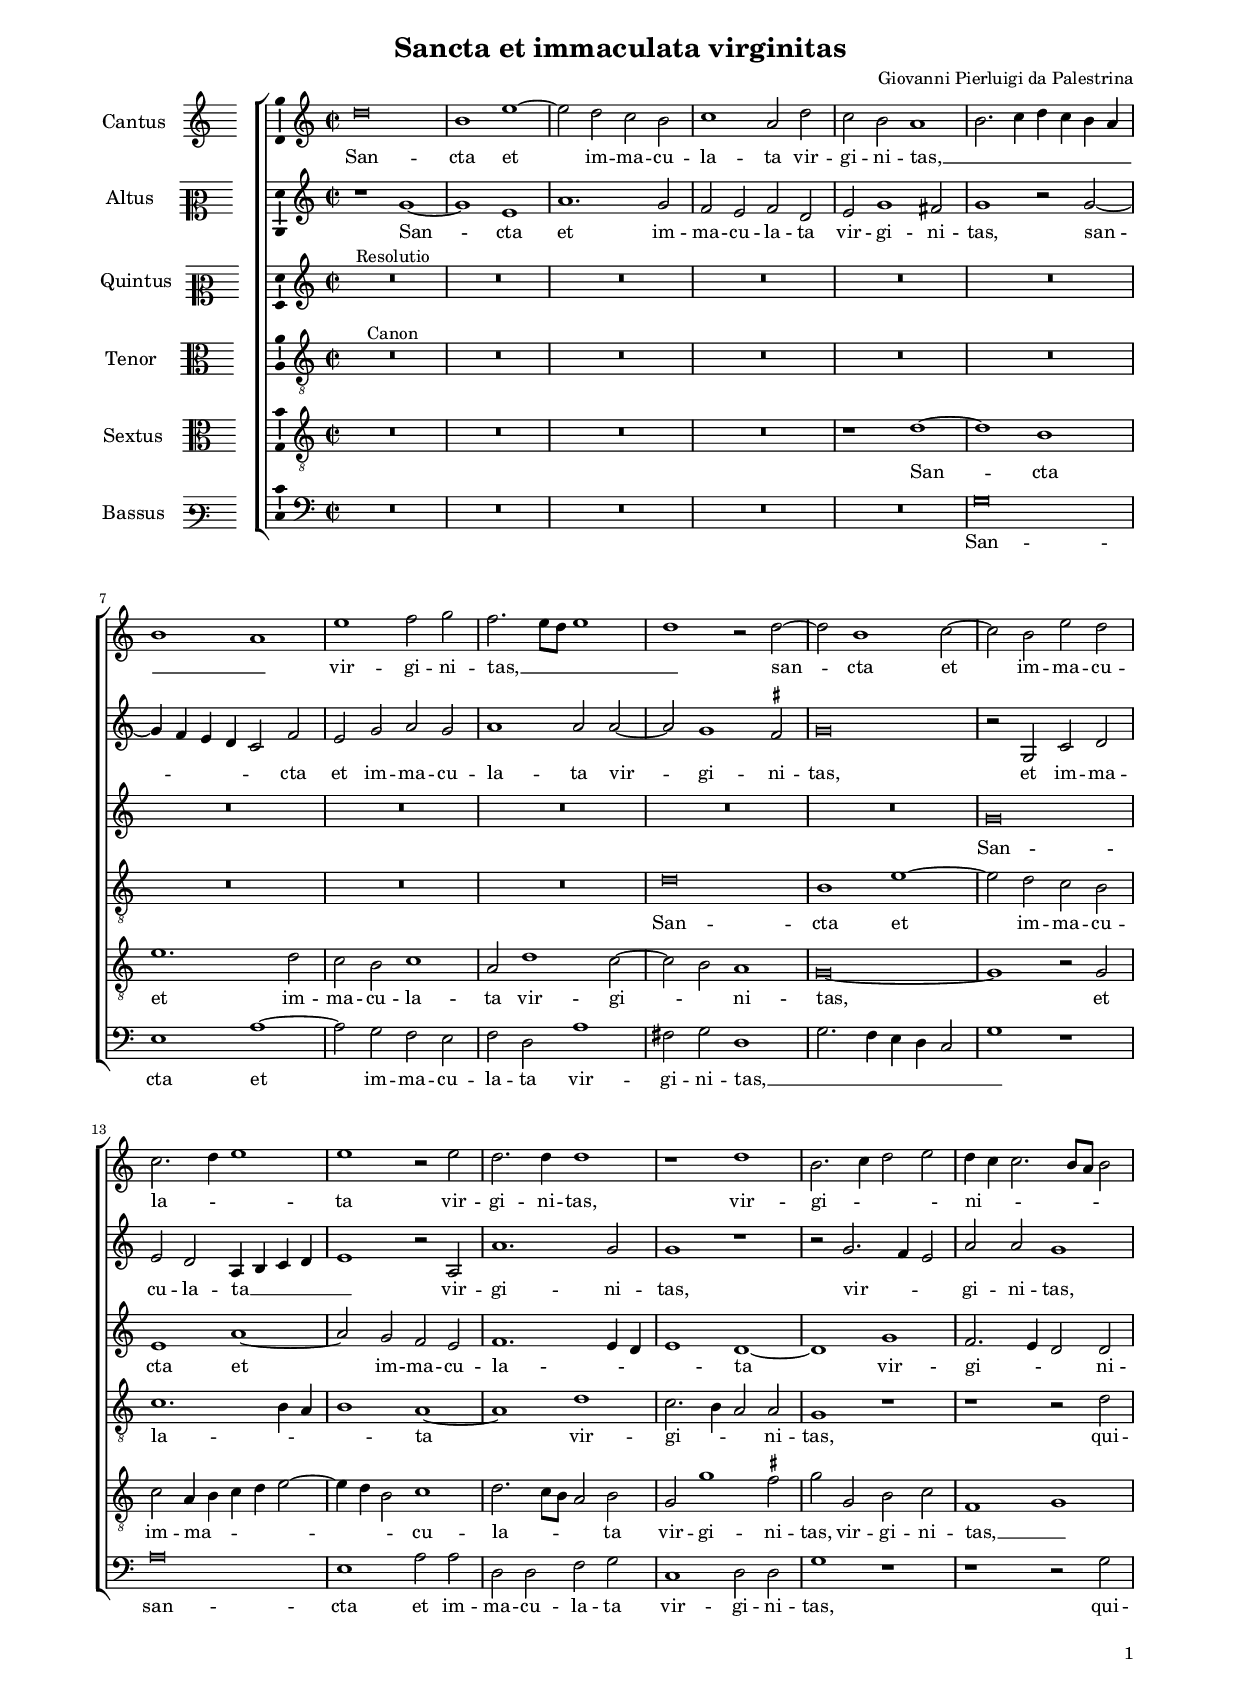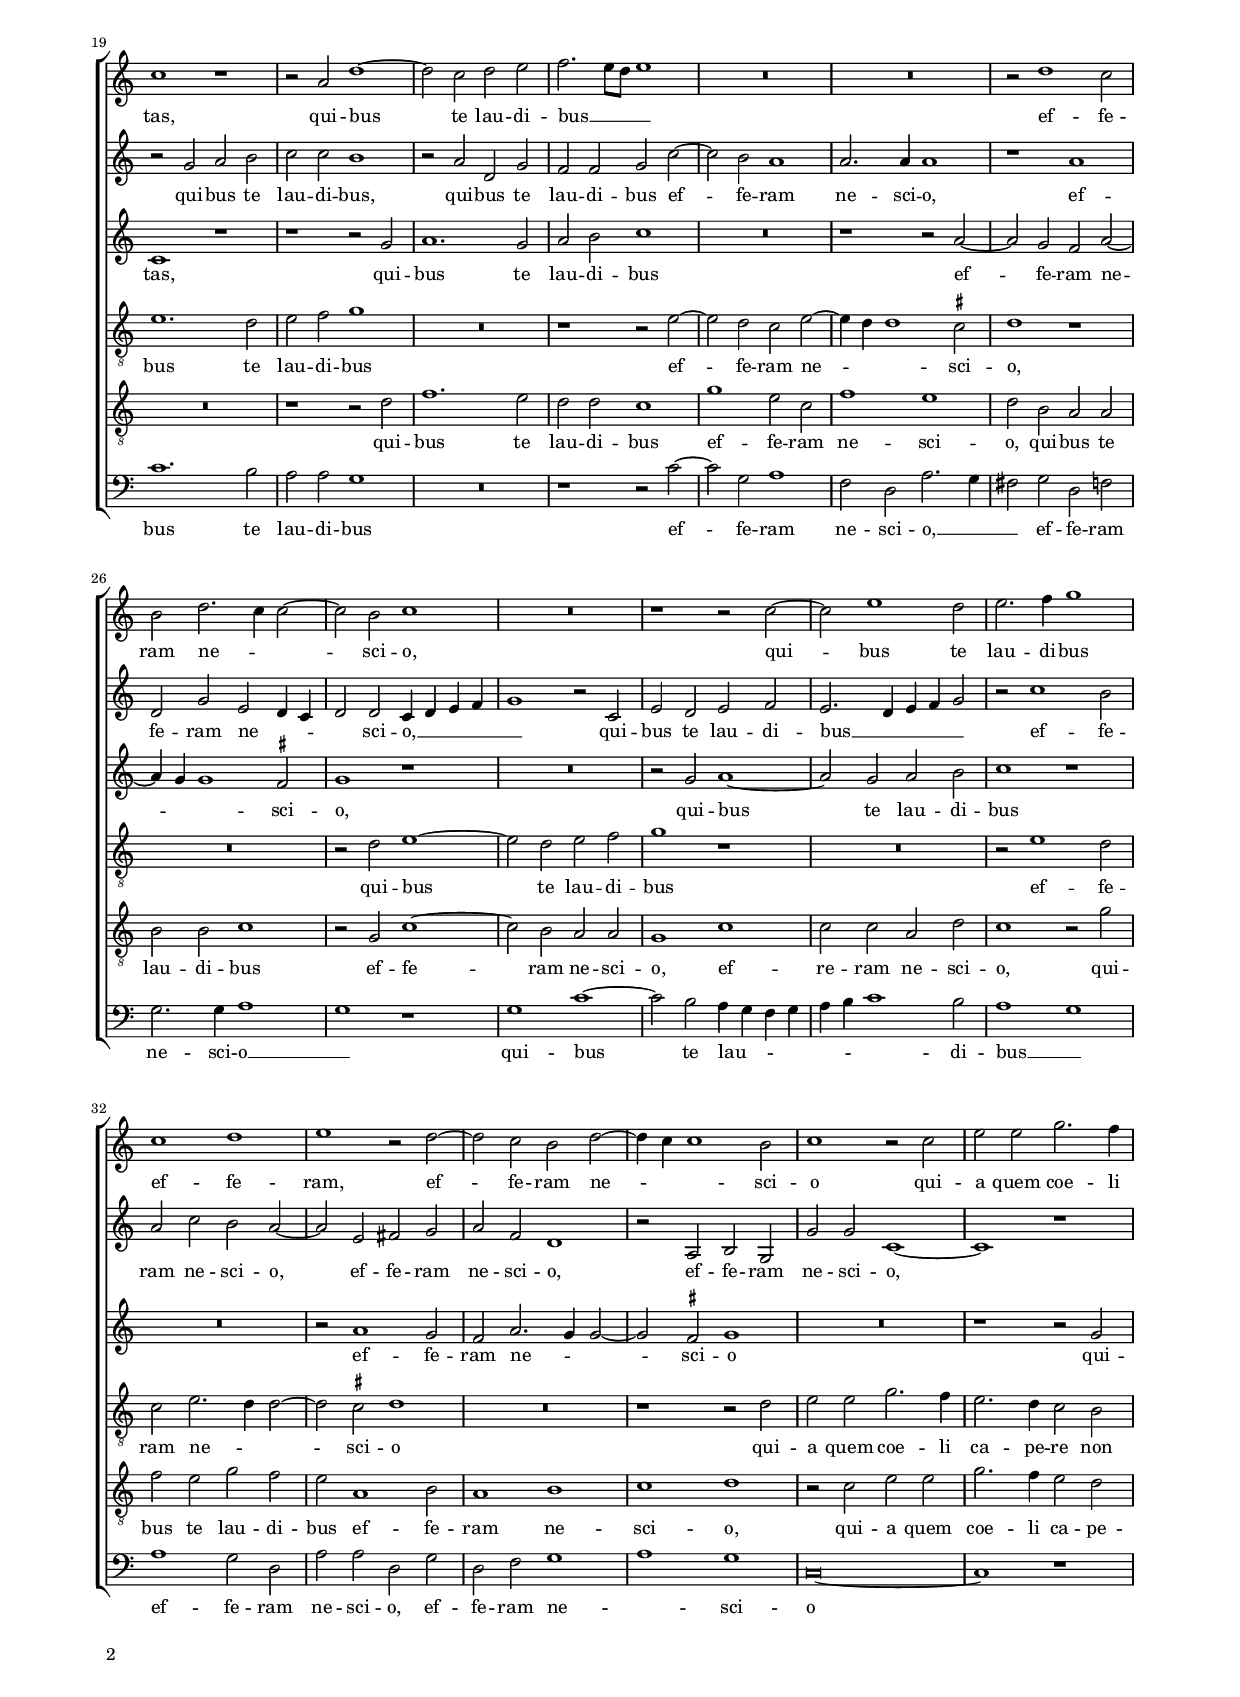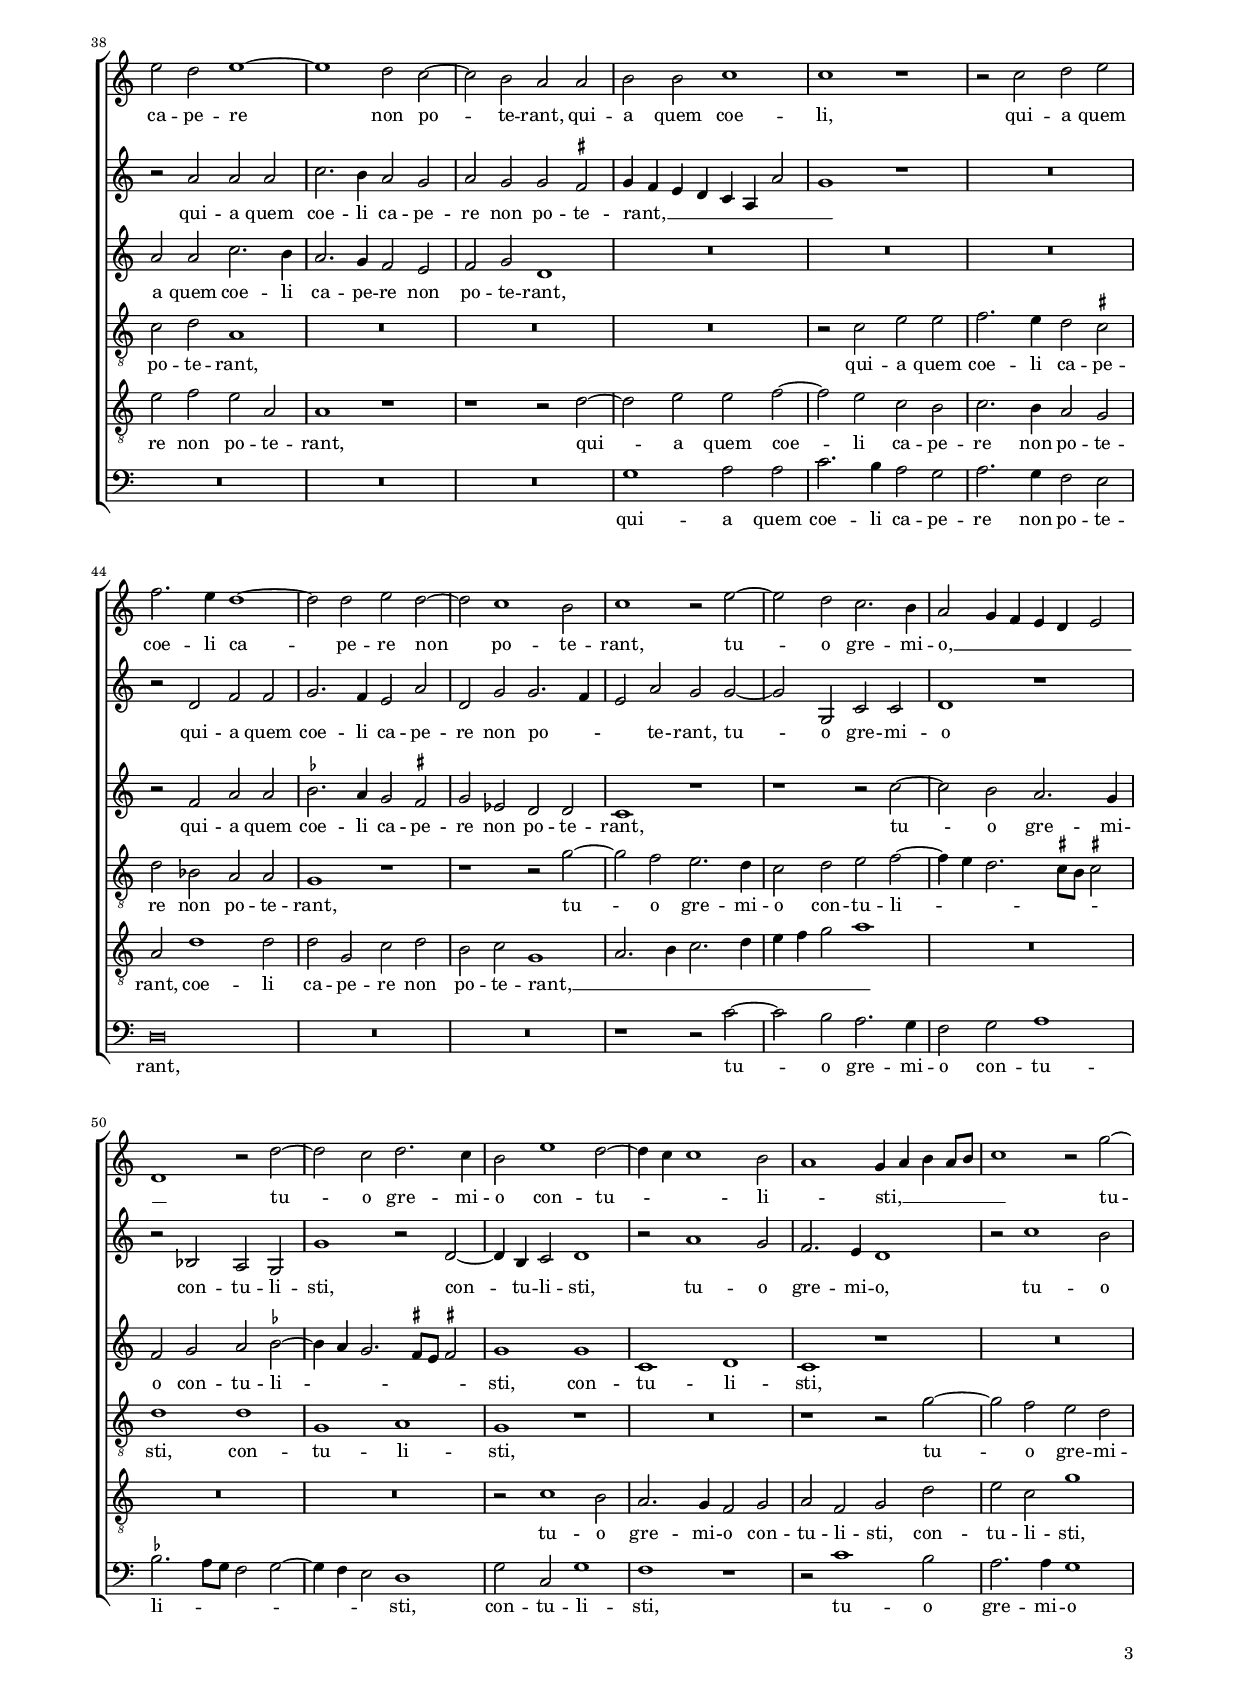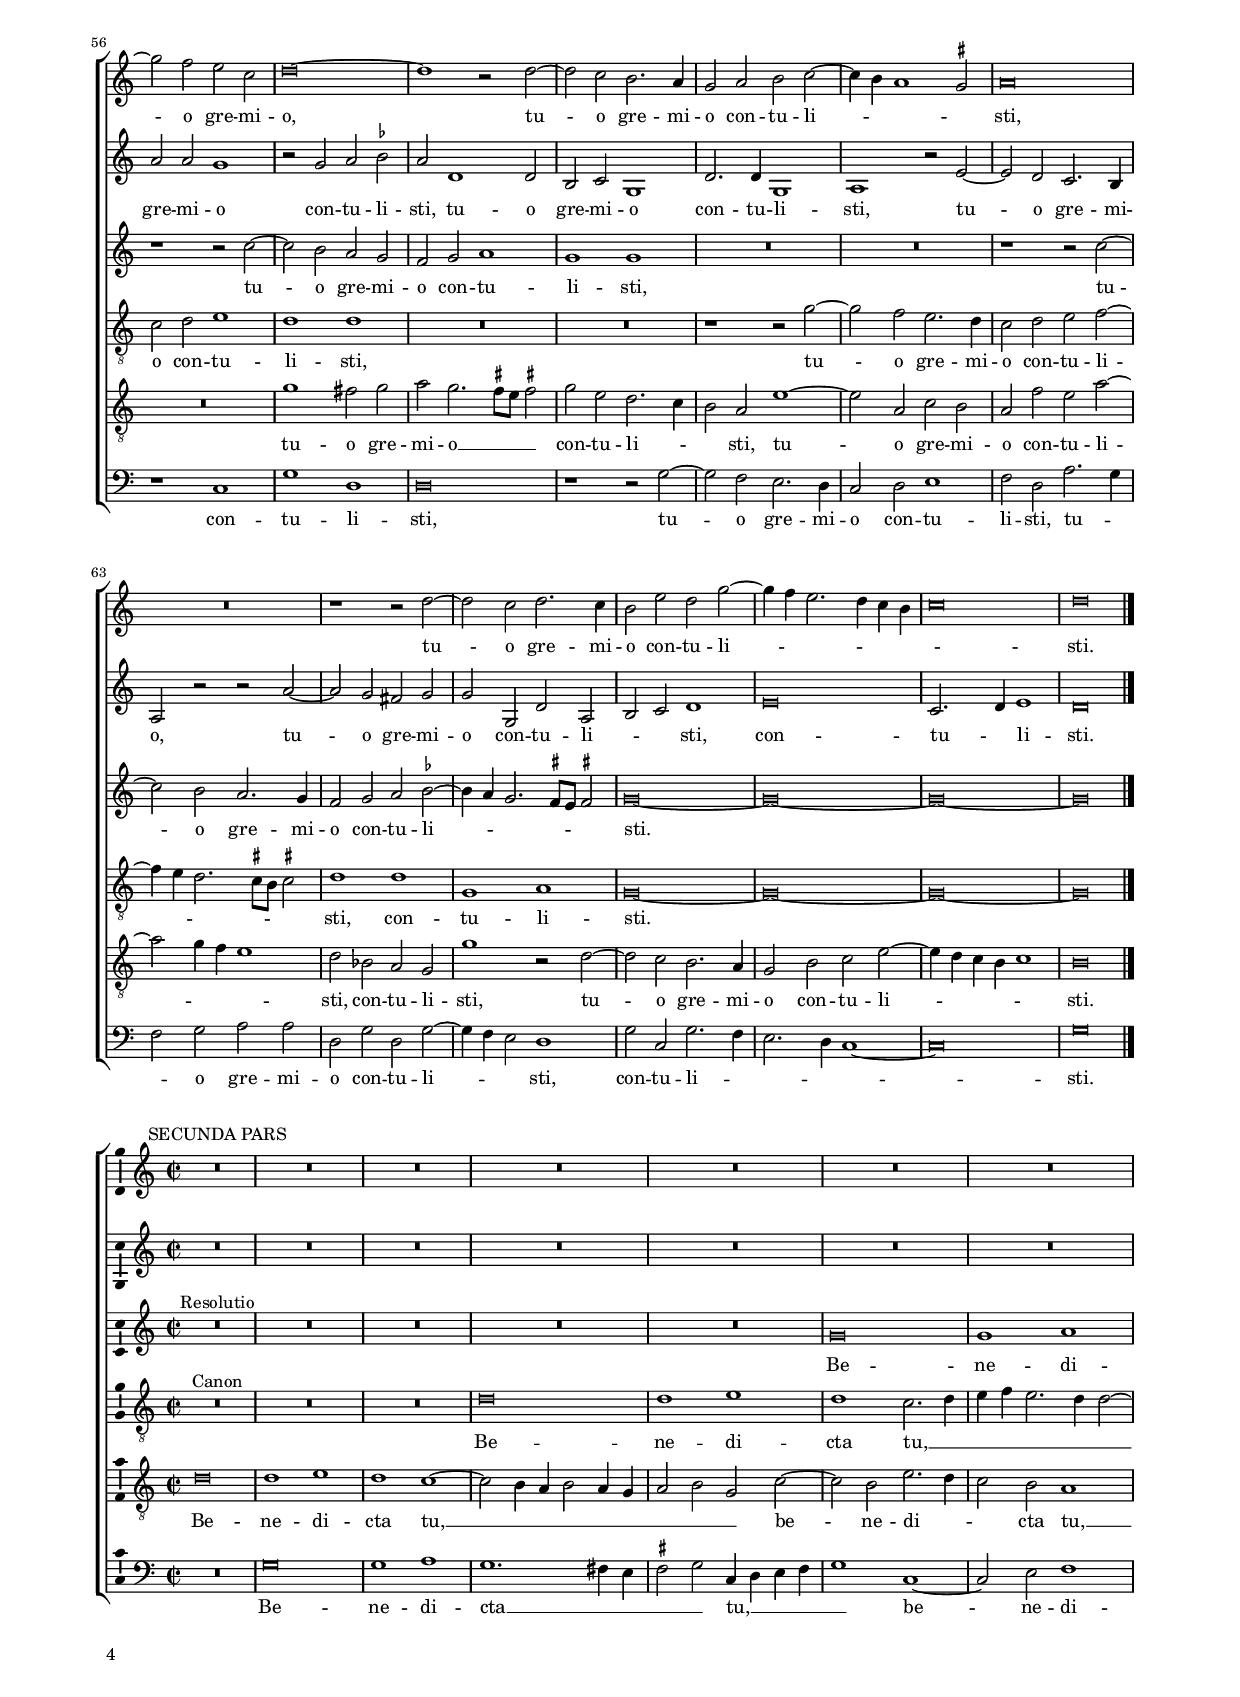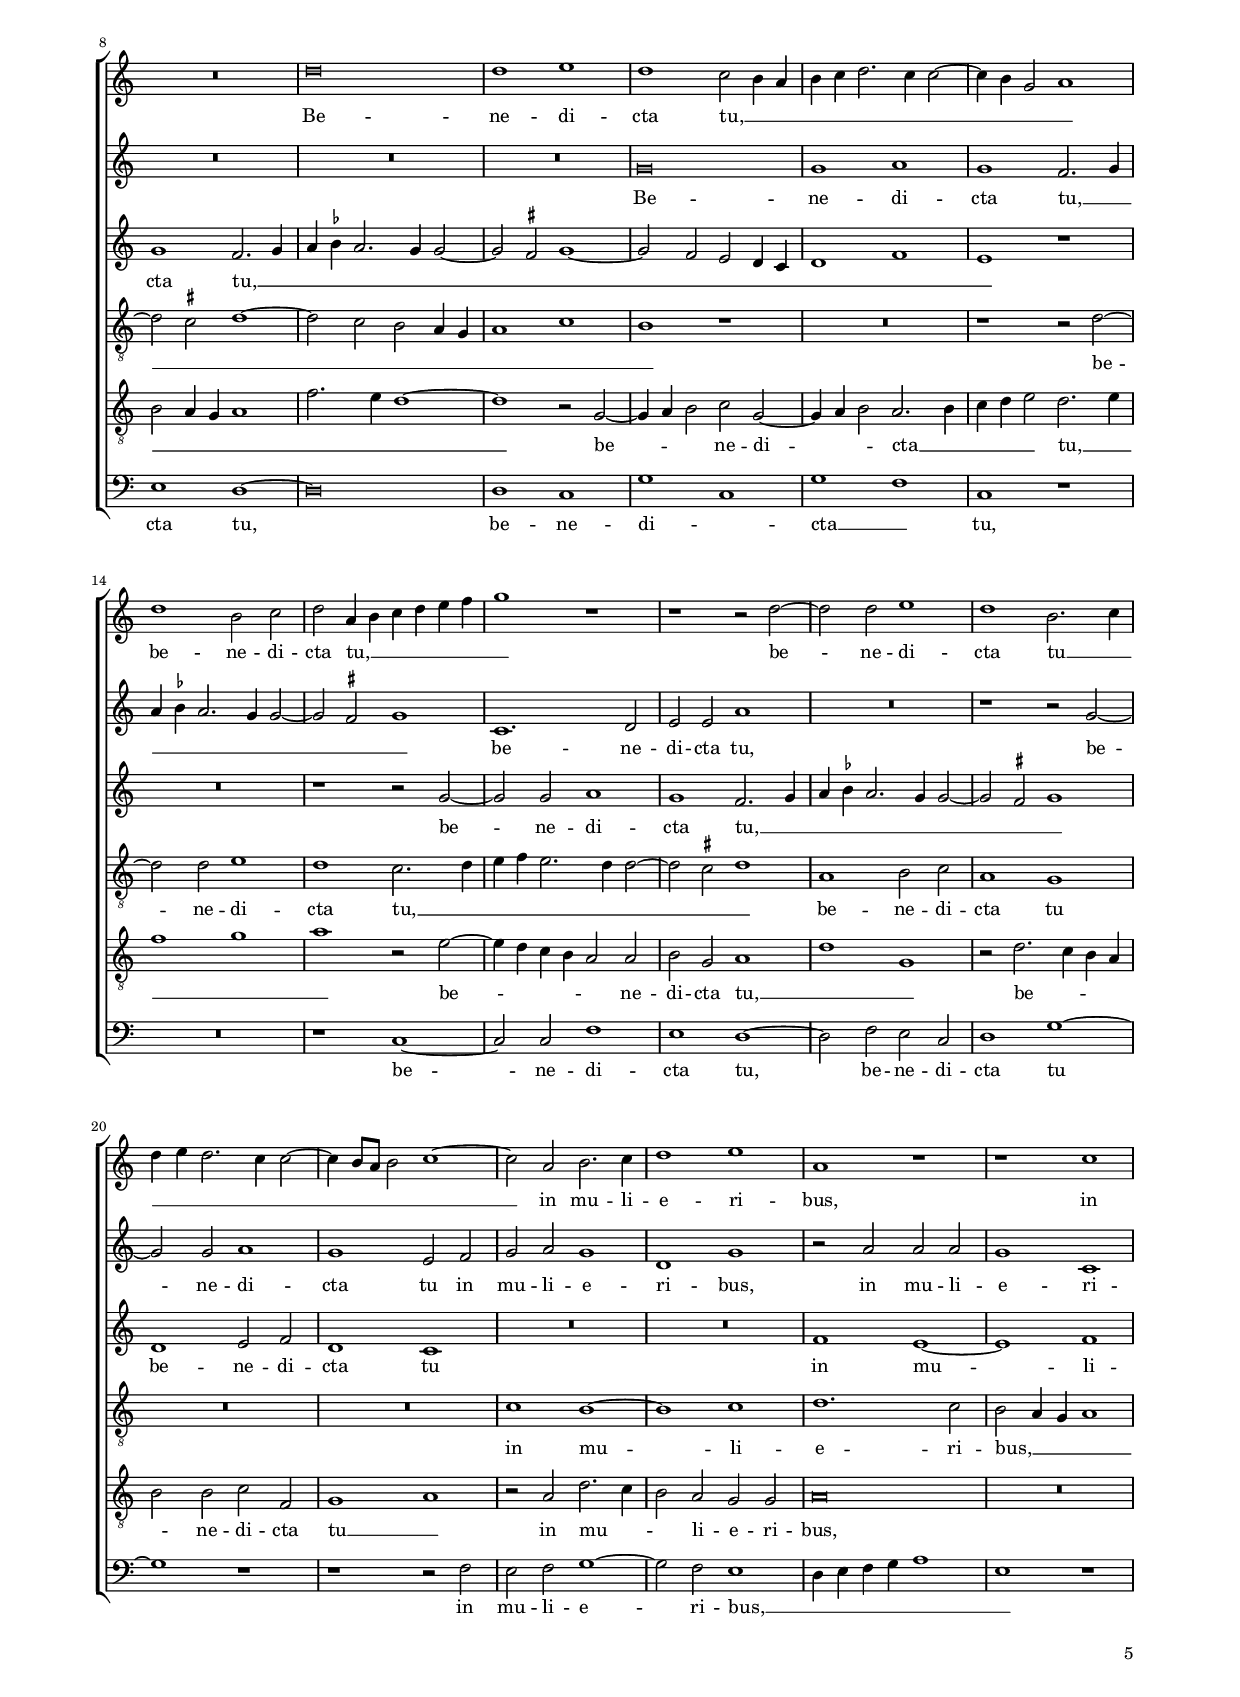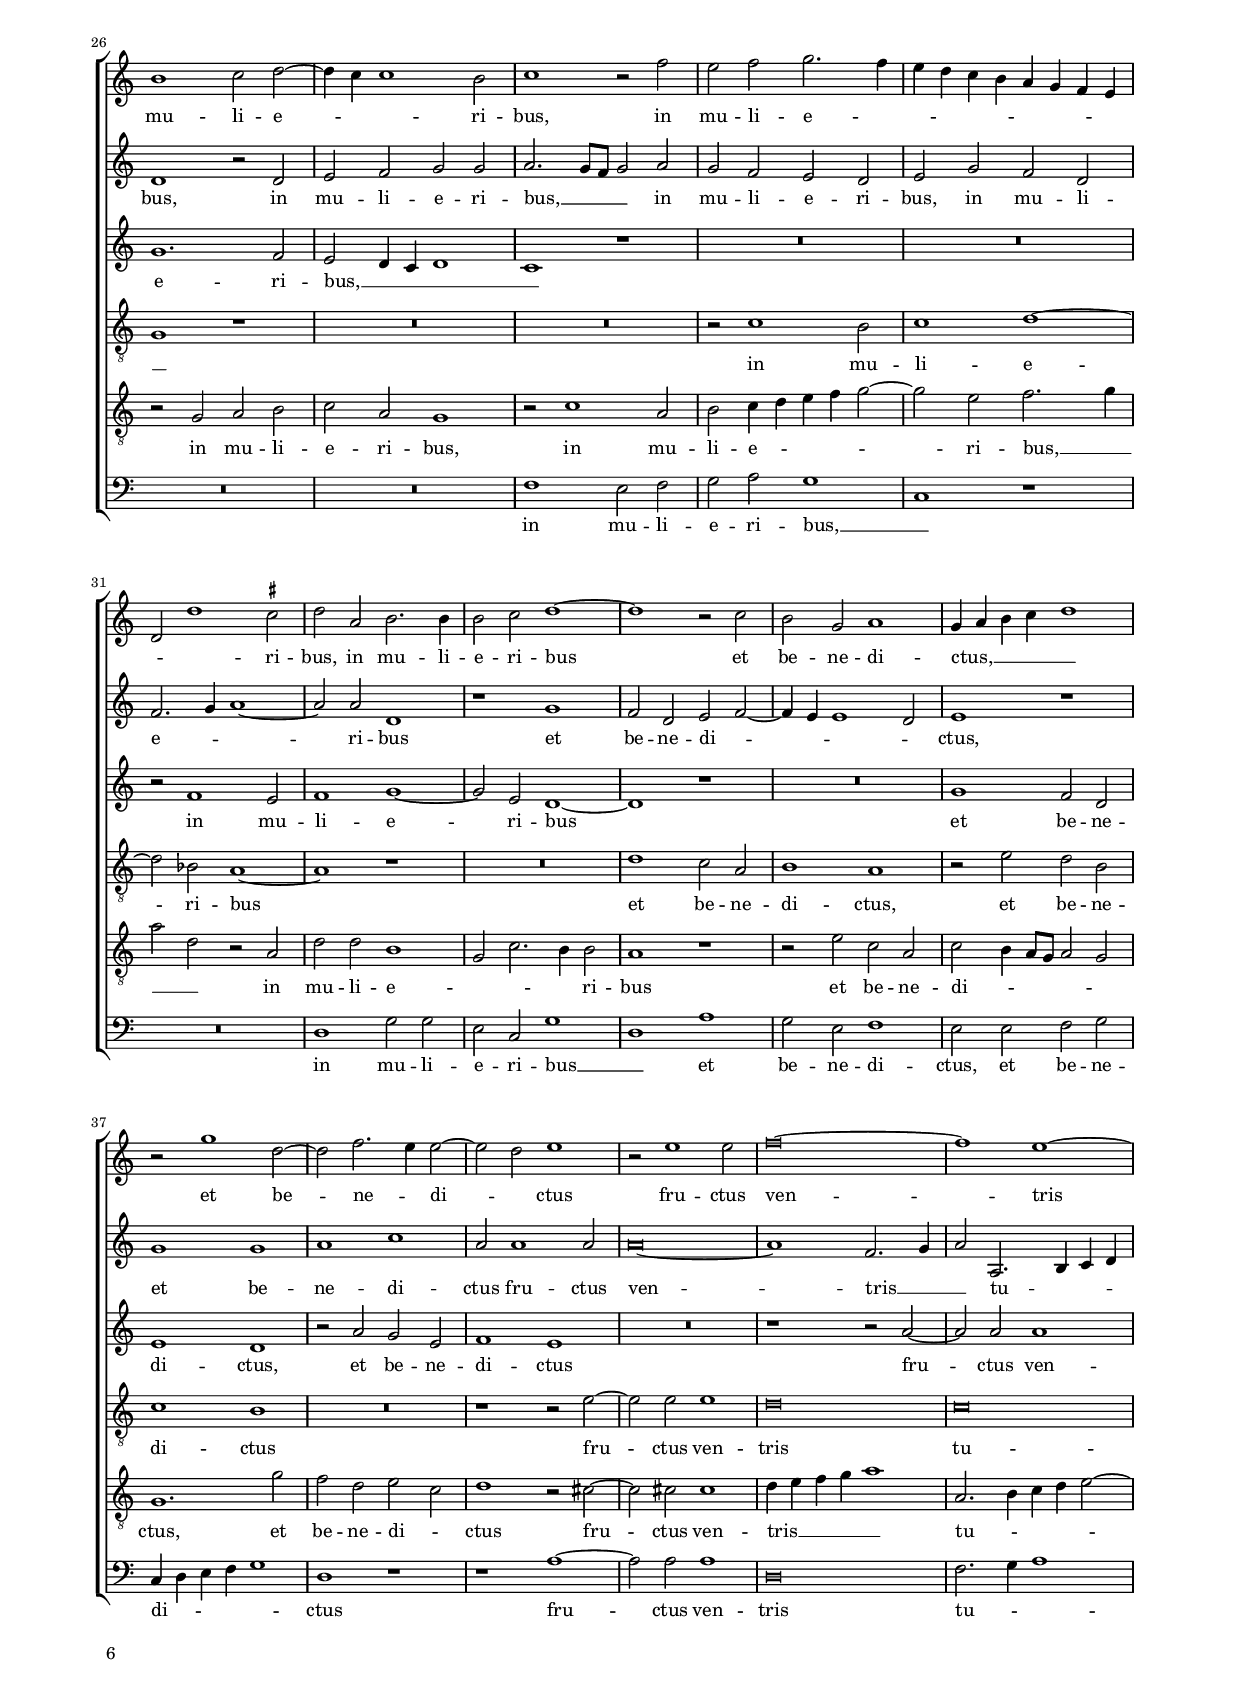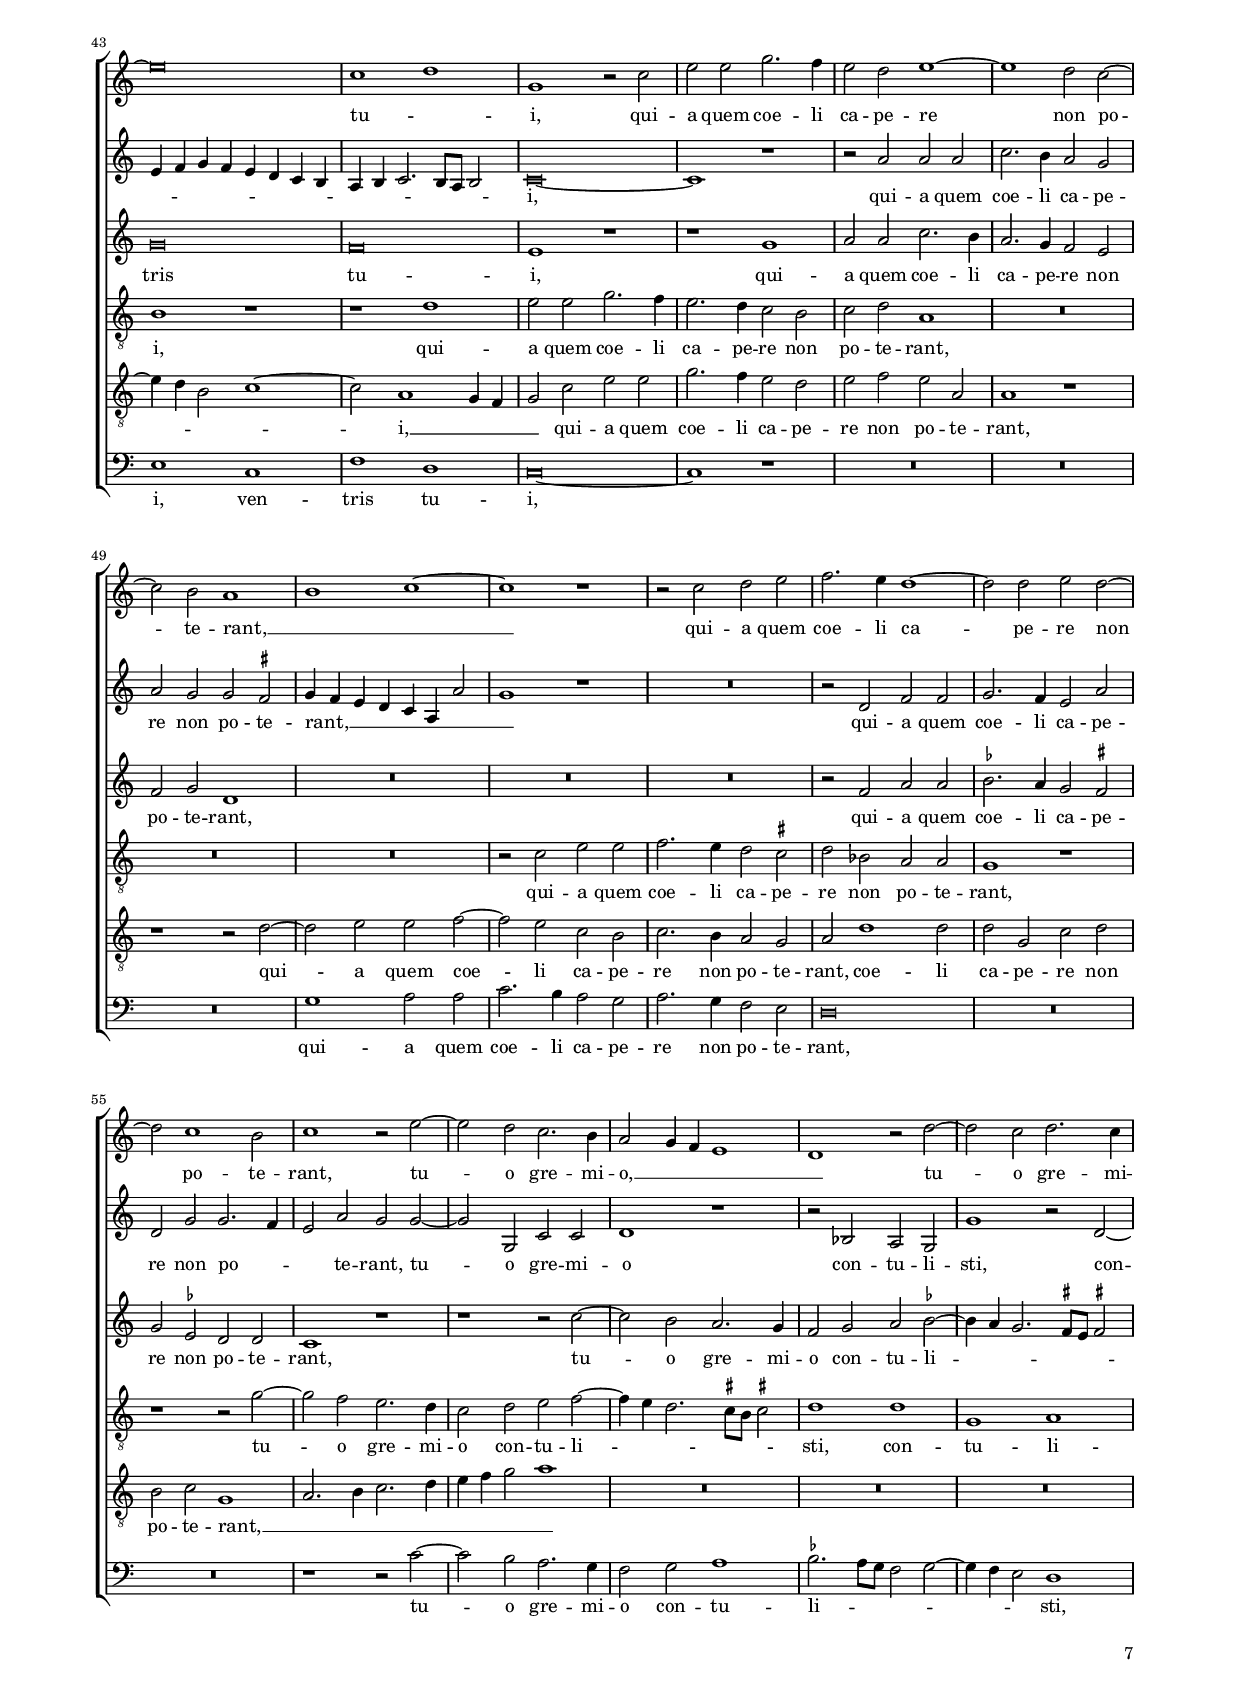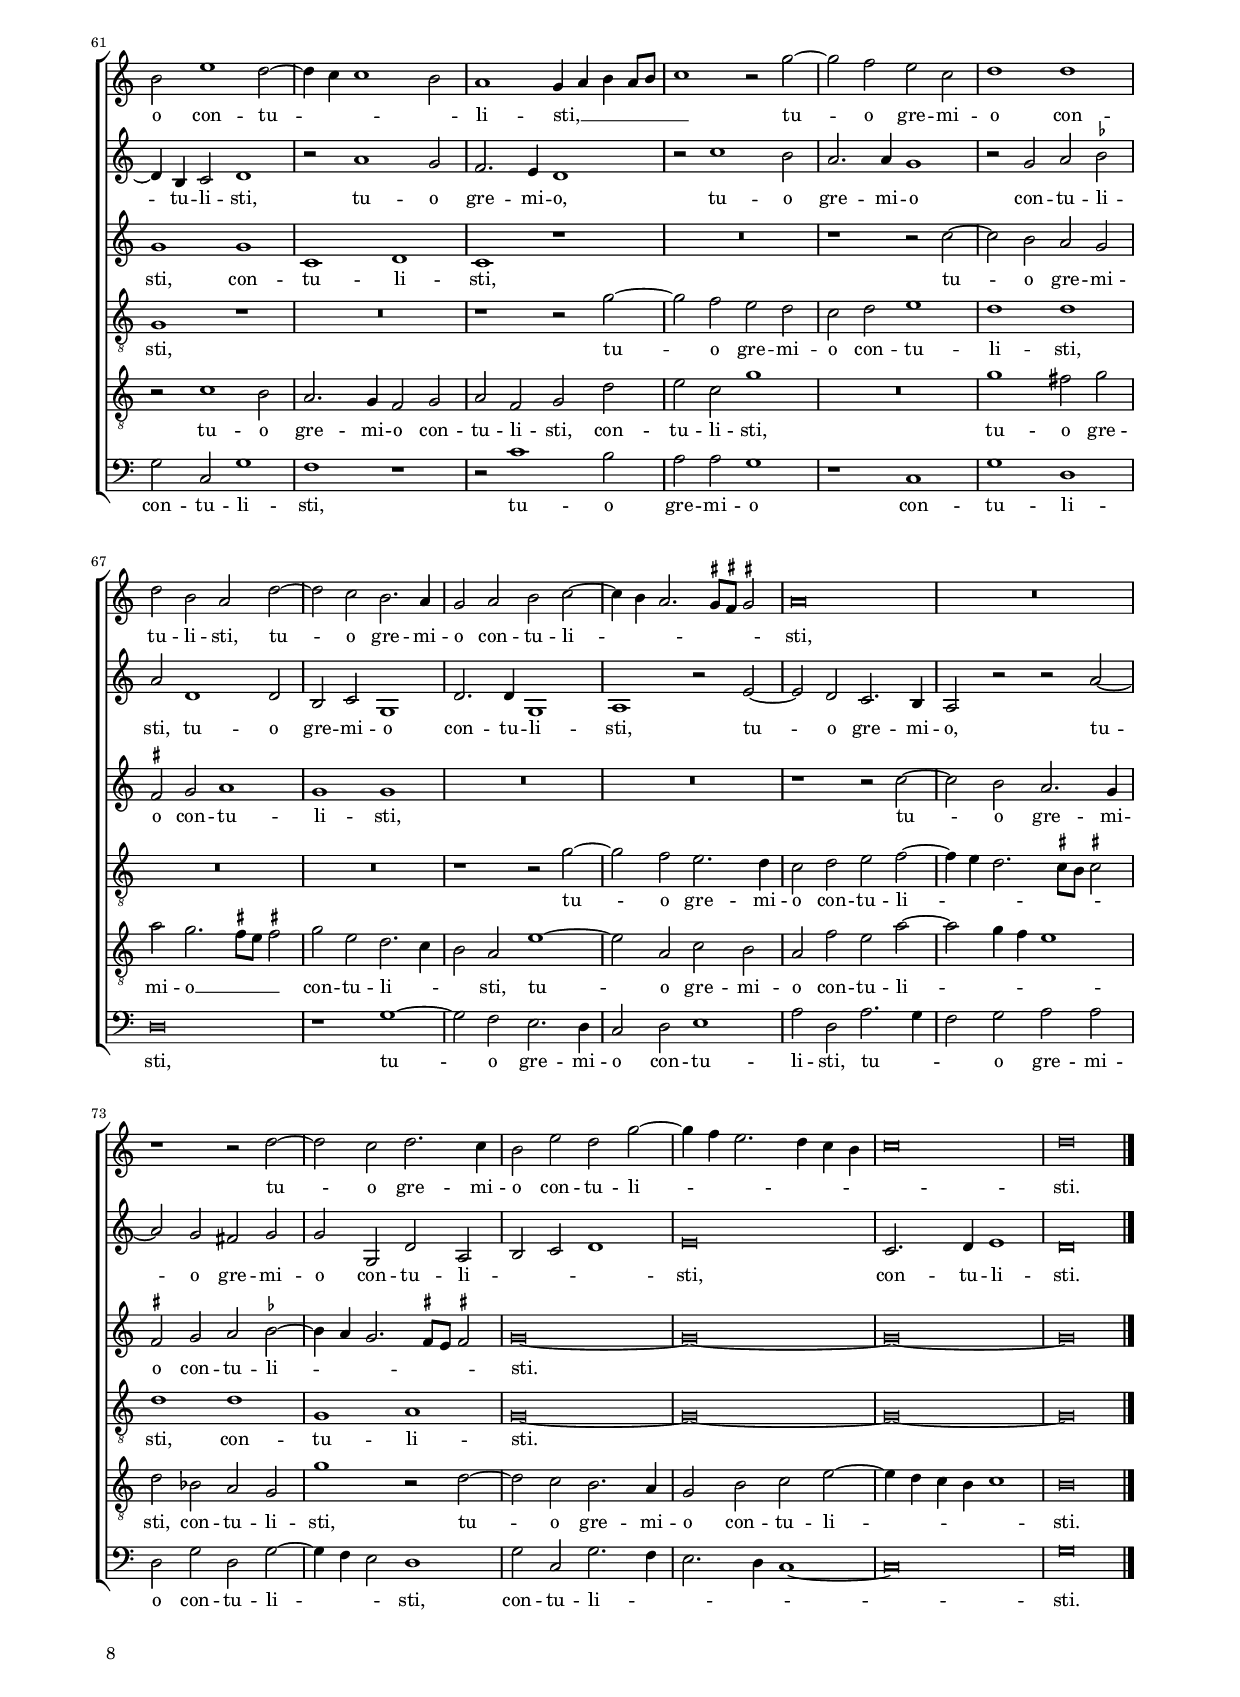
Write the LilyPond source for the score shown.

\header
{
  title="Sancta et immaculata virginitas"
  composer="Giovanni Pierluigi da Palestrina"
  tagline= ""
}

\version "2.22.0"
\include "deutsch.ly"
#(set-global-staff-size 15)
% #(set-default-paper-size "letter")
#(ly:set-option 'point-and-click #f)


	ficta = { \once \set suggestAccidentals = ##t }
	
	forget = #(define-music-function (music) (ly:music?) #{
		\accidentalStyle forget
		$music
		\accidentalStyle default
		#})

	m = \melisma
	me = \melismaEnd
 %	\mark \markup { \override #'(style . baroque) { \note  {\breve} #1 = \note {\breve.} #1 } }


\paper
	{
	top-margin = 1.3 \cm
	bottom-margin = 0.8 \cm
	left-margin = 1.8 \cm
	right-margin = 1.8 \cm
	ragged-bottom = ##f
	ragged-last-bottom = ##t
	print-page-number = ##f
	score-system-spacing = #'((basic-distance . 17) (minimum-distance . 14) (padding . 5) (strechability . 250))
	system-system-spacing = #'((basic-distance . 17) (minimum-distance . 14) (padding . 5) (strechability . 250))
    oddFooterMarkup=\markup   \fill-line { "" \fromproperty #'page:page-number-string }
    evenFooterMarkup=\markup  \fill-line { \fromproperty #'page:page-number-string "" }
    last-bottom-spacing = #'((basic-distance . 12) (minimum-distance . 7) (padding . 4))
	systems-per-page = 3
%	min-systems-per-page = 3
	}

global = {
	\key c \major
	\time 2/2 \set Score.measureLength = #(ly:make-moment 2/1)
    \skip 1*2*69 \bar "|."
	}


incipitcantus = \markup { \score {
	{
	\set Staff.instrumentName = \markup { \fontsize #1 "Cantus" }
	\key c \major
	\clef violin
	s4 \bar ""
	}
	\layout  {
	raggedright = ##t
	indent = 1.6 \cm
	line-width = 2.5 \cm
	\context { \Staff \remove Time_signature_engraver }
	\override Staff.Clef.Y-extent = #'(0 . 0)
	}} \hspace #1 }

      
incipitaltus = \markup { \score {
	{
	\set Staff.instrumentName = \markup { \fontsize #1 "Altus" }
	\key c \major
	\clef mezzosoprano
	s4 \bar ""
	}
	\layout  {
	raggedright = ##t
	indent = 1.6 \cm
	line-width = 2.5 \cm
	\context { \Staff \remove Time_signature_engraver }
	\override Staff.Clef.Y-extent = #'(0 . 0)
	}} \hspace #1 }


incipitsextus = \markup { \score {
	{
	\set Staff.instrumentName = \markup { \fontsize #1 "Quintus" }
	\key c \major
	\clef mezzosoprano
	s4 \bar ""
	}
	\layout  {
	raggedright = ##t
	indent = 1.6 \cm
	line-width = 2.5 \cm
	\context { \Staff \remove Time_signature_engraver }
	\override Staff.Clef.Y-extent = #'(0 . 0)
	}} \hspace #1 }
      

incipittenor = \markup { \score {
	{
	\set Staff.instrumentName = \markup { \fontsize #1 "Tenor" }
	\key c \major
	\clef alto
	s4 \bar ""
	}
	\layout  {
	raggedright = ##t
	indent = 1.6 \cm
	line-width = 2.5 \cm
	\context { \Staff \remove Time_signature_engraver }
	\override Staff.Clef.Y-extent = #'(0 . 0)
	}} \hspace #1 }
      
      
incipitquintus = \markup { \score {
	{
	\set Staff.instrumentName = \markup { \fontsize #1 "Sextus" }
	\key c \major
	\clef alto
	s4 \bar ""
	}
	\layout  {
	raggedright = ##t
	indent = 1.6 \cm
	line-width = 2.5 \cm
	\context { \Staff \remove Time_signature_engraver }
	\override Staff.Clef.Y-extent = #'(0 . 0)
	}} \hspace #1 }
      
      
incipitbassus = \markup { \score {
	{
	\set Staff.instrumentName = \markup { \fontsize #1 "Bassus" }
	\key c \major
	\clef varbaritone
	s4 \bar ""
	}
	\layout  {
	raggedright = ##t
	indent = 1.6 \cm
	line-width = 2.5 \cm
	\context { \Staff \remove Time_signature_engraver }
	\override Staff.Clef.Y-extent = #'(0 . 0)
	}} \hspace #1 }


cantus =  \relative c''
	{
	d\breve
	h1 e~
	e2 d c h
	c1 a2 d
%5
	c2 h a1 |
	h2. c4 d c h a
	h1 a
	e'1 f2 g
	f2. e8 d e1
%10
	d1 r2 d~ |
	d2 h1 c2~
	c2 h e d
	c2. d4 e1
	e1 r2 e
%15
	d2. d4 d1 |
	r1 d
	h2. c4 d2 e
	d4 c c2. h8 a h2
	c1 r
%20
	r2 a d1~ |
	d2 c d e
	f2. e8 d e1
	R\breve
	R\breve
%25
	r2 d1 c2 |
	h2 d2. c4 c2~
	c2 h c1
	R\breve
	r1 r2 c~
%30
	c2 e1 d2 |
	e2. f4 g1
	c,1 d
	e1 r2 d~
	d2 c h d~
%35
	d4 c c1 h2 |
	c1 r2 c
	e2 e g2. f4
	e2 d e1~
	e1 d2 c~
%40
	c2 h a a | 
	h2 h c1
	c1 r
	r2 c d e
	f2. e4 d1~
%45
	d2 d e d~ |
	d2 c1 h2
	c1 r2 e~
	e2 d c2. h4
	a2 g4 f e d e2
%50
	d1 r2 d'~ |
	d2 c d2. c4
	h2 e1 d2~
	d4 c c1 h2
	a1 g4 a h a8 h
%55
	c1 r2 g'~ |
	g2 f e c
	d\breve~
	d1 r2 d~
	d2 c h2. a4
%60
	g2 a h c~ |
	c4 h a1 \ficta gis2
	a\breve
	R\breve
	r1 r2 d~
%65
	d2 c d2. c4 |
	h2 e d g~
	g4 f e2. d4 c h
	c\breve
	d\breve |
	}


altus = \relative c'
	{
	r1 g'~
	g1 e
	a1. g2
	f2 e f d
%5
	e2 g1 fis2 |
	g1 r2 g~
	g4 f e d c2 f
	e2 g a g
	a1 a2 a~
%10
	a2 g1 \ficta fis2 |
	g\breve
	r2 g, c d
	e2 d a4 h c d
	e1 r2 a,
%15
	a'1. g2 |
	g1 r
	r2 g2. f4 e2
	a2 a g1
	r2 g a h
%20
	c2 c h1 |
	r2 a d, g
	f2 f g c~
	c2 h a1
	a2. a4 a1
%25
	r1 a |
	d,2 g e d4 c
	d2 d c4 d e f
	g1 r2 c,
	e2 d e f
%30
	e2. d4 e f g2 |
	r2 c1 h2
	a2 c h a~
	a2 e fis g
	a2 f d1
%35
	r2 a h g |
	g'2 g c,1~
	c1 r
	r2 a' a a
	c2. h4 a2 g
%40
	a2 g g \ficta fis |
	g4 f e d c a a'2
	g1 r
	R\breve
	r2 d f f
%45
	g2. f4 e2 a |
	d,2 g g2. f4
	e2 a g g~
	g2 g, c c
	d1 r
%50
	r2 b a g |
	g'1 r2 d~
	d4 h c2 d1
	r2 a'1 g2
	f2. e4 d1
%55
	r2 c'1 h2 |
	a2 a g1
	r2 g a \ficta b
	a2 d,1 d2
	h2 c g1
%60
	d'2. d4 g,1 |
	a1 r2 e'~
	e2 d c2. h4
	a2 r r a'~
	a2 g fis g
%65
	g2 g, d' a |
	h2 c d1
	e\breve
	c2. d4 e1
	d\breve |
	}


sextus =  \relative c'
    {
        R\breve^\markup { \left-align "Resolutio" }
	R\breve
	R\breve
	R\breve
%5
	R\breve |
	R\breve
	R\breve
	R\breve
	R\breve
%10
        R\breve |
	R\breve
	g'\breve
	e1 a~
	a2 g f e
%15
	f1. e4 d |
	e1 d~
	d1 g
	f2. e4 d2 d
	c1 r
%20
	r1 r2 g' |
	a1. g2
	a2 h c1
	R\breve
	r1 r2 a~
%25
	a2 g f a~ |
	a4 g g1 \ficta fis2
	g1 r
	R\breve
	r2 g a1~
%30
	a2 g a h |
	c1 r
	R\breve
	r2 a1 g2
	f2 a2. g4 g2~
%35
	g2 \ficta fis g1 |
	R\breve
	r1 r2 g
	a2 a c2. h4
	a2. g4 f2 e
%40
	f2 g d1 |
	R\breve
	R\breve
	R\breve
	r2 f a a
%45
	\ficta b2. a4 g2 \ficta fis |
	g2 es d d
	c1 r
	r1 r2 c'~
	c2 h a2. g4
%50
	f2 g a \ficta b~ |
	b4 a g2. \ficta fis8 e \ficta fis!2
	g1 g
	c,1 d
	c1 r
%55
	R\breve |
	r1 r2 c'~
	c2 h a g
	f2 g a1
	g1 g
%60
	R\breve |
	R\breve
	r1 r2 c~
	c2 h a2. g4
	f2 g a \ficta b~
%65
	b4 a g2. \ficta fis8 e \ficta fis!2 |
	g\breve~
	g\breve~
	g\breve~
	g\breve |
	}


tenor =  \relative c'
	{
        R\breve^\markup { \left-align "Canon" }
	R\breve
	R\breve
	R\breve
%5
	R\breve |
	R\breve
	R\breve
	R\breve
	R\breve
%10
	d\breve |
	h1 e~
	e2 d c h
	c1. h4 a
	h1 a~
%15
        a1 d |
        c2. h4 a2 a 
	g1 r
	r1 r2 d'
	e1. d2
%20
	e2 f g1 |
	R\breve
	r1 r2 e~
	e2 d c e~
	e4 d d1 \ficta cis2
%25
	d1 r |
	R\breve
	r2 d e1~
	e2 d e f
	g1 r
%30
	R\breve |
	r2 e1 d2
	c2 e2. d4 d2~
	d2 \ficta cis d1
	R\breve
%35
	r1 r2 d |
	e2 e g2. f4
	e2. d4 c2 h
	c2 d a1
	R\breve
%40
	R\breve |
	R\breve
	r2 c e e
	f2. e4 d2 \ficta cis
	d2 b a a
%45
	g1 r |
	r1 r2 g'~
	g2 f e2. d4
	c2 d e f~
	f4 e d2. \ficta cis8 h \ficta cis!2
%50
	d1 d |
	g,1 a
	g1 r
	R\breve
	r1 r2 g'~
%55
	g2 f e d |
	c2 d e1
	d1 d
	R\breve
	R\breve
%60
	r1 r2 g~ |
	g2 f e2. d4
	c2 d e f~
	f4 e d2. \ficta cis8 h \ficta cis!2
	d1 d |
%65
	g,1 a |
	g\breve~
	g\breve~
	g\breve~
	g\breve |
	}


quintus  =  \relative c'
	{
	R\breve
	R\breve
	R\breve
	R\breve
%5
	r1 d~ |
	d1 h
	e1. d2
	c2 h c1
	a2 d1 c2~
%10
	c2 h a1 |
	g\breve~
	g1 r2 g
	c2 a4 h c d e2~
	e4 d h2 c1
%15
	d2. c8 h a2 h |
	g2 g'1 \ficta fis2
	g2 g, h c
	f,1 g
	R\breve
%20
	r1 r2 d' |
	f1. e2
	d2 d c1
	g'1 e2 c
	f1 e
%25
	d2 h a a |
	h2 h c1
	r2 g c1~
	c2 h a a
	g1 c
%30
	c2 c a d |
	c1 r2 g'
	f2 e g f
	e2 a,1 h2
	a1 h
%35
	c1 d |
	r2 c e e
	g2. f4 e2 d
	e2 f e a,
	a1 r
%40
	r1 r2 d~ |
	d2 e e f~
	f2 e c h
	c2. h4 a2 g
	a2 d1 d2
%45
	d2 g, c d |
	h2 c g1
	a2. h4 c2. d4
	e4 f g2 a1
	R\breve
%50
	R\breve |
	R\breve
	r2 c,1 h2
	a2. g4 f2 g
	a2 f g d'
%55
	e2 c g'1 |
	R\breve
	g1 fis2 g
	a2 g2. \ficta fis8 e \ficta fis!2
	g2 e d2. c4
%60
	h2 a e'1~ |
	e2 a, c h
	a2 f' e a~
	a2 g4 f e1
	d2 b a g
%65
	g'1 r2 d~ |
	d2 c h2. a4
	g2 h c e~
	e4 d c h c1
	h\breve |
	}


bassus  =  \relative c
	{
	R\breve
	R\breve
	R\breve
	R\breve
%5
	R\breve |
	g'\breve
	e1 a~
	a2 g f e
	f2 d a'1
%10
	fis2 g d1 |
	g2. f4 e d c2
	g'1 r
	a\breve
	e1 a2 a
%15
	d,2 d f g |
	c,1 d2 d
	g1 r
	r1 r2 g
	c1. h2
%20
	a2 a g1 |
	R\breve
	r1 r2 c~
	c2 g a1
	f2 d a'2. g4
%25
	fis2 g d f |
	g2. g4 a1
	g1 r
	g1 c~
	c2 h a4 g f g
%30
	a4 h c1 h2 |
	a1 g
	a1 g2 d
	a'2 a d, g
	d f g1
%35
	a1  g |
	c,\breve~
	c1 r
	R\breve
	R\breve
%40
	R\breve |
	g'1 a2 a
	c2. h4 a2 g
	a2. g4 f2 e
	d\breve
%45
	R\breve |
	R\breve
	r1 r2 c'~
	c2 h a2. g4
	f2 g a1
%50
	\ficta b2. a8 g f2 g~ |
	g4 f e2 d1
	g2 c, g'1
	f1 r
	r2 c'1 h2
%55
	a2. a4 g1 |
	r1 c,
	g'1 d
	d\breve
	r1 r2 g~
%60
	g2 f e2. d4 |
	c2 d e1
	f2 d a'2. g4
	f2 g a a
	d,2 g d g~
%65
	g4 f e2 d1 |
	g2 c, g'2. f4
	e2. d4 c1~
	c\breve
	g'\breve |
	}


lyricscantus = \lyricmode {
	San -- cta et im -- ma -- cu -- la -- ta vir -- gi -- ni -- tas, __ _ _ _ _ _ _ _ _ 
        vir -- gi -- ni -- tas, __ _ _ _ _
        san -- cta et im -- ma -- cu -- la -- _ _ ta vir -- gi -- ni -- tas,
        vir -- gi -- _ _ _ ni -- _ _ _ _ _ tas,
        qui -- bus te lau -- di -- bus __ _ _ _
        ef -- fe -- ram ne -- _ _ sci -- o,
        qui -- bus te lau -- di -- bus
        ef -- fe -- ram,
        ef -- fe -- ram ne -- _ _ sci -- o
        qui -- a quem coe -- li ca -- pe -- re non po -- te -- rant,
        qui -- a quem coe -- li,
        qui -- a quem coe -- li ca -- pe -- re non po -- te -- rant,
        tu -- o gre -- mi -- o, __ _ _ _ _ _ _
        tu -- o gre -- mi -- o con -- tu -- _ _ li -- _ sti, __ _ _ _ _ _
        tu -- o gre -- mi -- o,
        tu -- o gre -- mi -- o con -- tu -- li -- _ _ _ sti,
        tu -- o gre -- mi -- o con -- tu -- li -- _ _ _ _ _ _ sti.
	}


lyricsaltus = \lyricmode {
	San -- cta et im -- ma -- cu -- la -- ta vir -- gi -- ni -- tas,
        san -- _ _ _ _ cta et im -- ma -- cu -- la -- ta vir -- gi -- ni -- tas,
        et im -- ma -- cu -- la -- ta __ _ _ _ _ vir -- gi -- ni -- tas,
        vir -- _ _ gi -- ni -- tas,
        qui -- bus te lau -- di -- bus,
        qui -- bus te lau -- di -- bus
        ef -- fe -- ram ne -- sci -- o,
        ef -- fe -- ram ne -- _ _ _ sci -- o, __ _ _ _ _
        qui -- bus te lau -- di -- bus __ _ _ _ _
        ef -- fe -- ram ne -- sci -- o,
        ef -- fe -- ram ne -- sci -- o,
        ef -- fe -- ram ne -- sci -- o,
        qui -- a quem coe -- li ca -- pe -- re non po -- te -- rant, __ _ _ _ _ _ _ _
        qui -- a quem coe -- li ca -- pe -- re non po -- _ _ te -- rant,
        tu -- o gre -- mi -- o con -- tu -- li -- sti,
        con -- tu -- li -- sti,
        tu -- o gre -- mi -- o,
        tu -- o gre -- mi -- o con -- tu -- li -- sti,
        tu -- o gre -- mi -- o con -- tu -- li -- sti,
        tu -- o gre -- mi -- o,
        tu -- o gre -- mi -- o con -- tu -- li -- _ _ sti,
        con -- tu -- _ li -- sti.
	}
	
	
lyricssextus = \lyricmode {
	San -- cta et im -- ma -- cu -- la -- _ _ _ ta vir -- gi -- _ _ ni -- tas,
        qui -- bus te lau -- di -- bus
        ef -- fe -- ram ne -- _ _ sci -- o,
        qui -- bus te lau -- di -- bus
        ef -- fe -- ram ne -- _ _ sci -- o
        qui -- a quem coe -- li ca -- pe -- re non po -- te -- rant,
        qui -- a quem coe -- li ca -- pe -- re non po -- te -- rant,
        tu -- o gre -- mi -- o con -- tu -- li -- _ _ _ _ _ sti,
        con -- tu -- li -- sti,
        tu -- o gre -- mi -- o con -- tu -- li -- sti,
        tu -- o gre -- mi -- o con -- tu -- li -- _ _ _ _ _ sti.
	}


lyricstenor = \lyricmode {
	San -- cta et im -- ma -- cu -- la -- _ _ _ ta vir -- gi -- _ _ ni -- tas,
        qui -- bus te lau -- di -- bus
        ef -- fe -- ram ne -- _ _ sci -- o,
        qui -- bus te lau -- di -- bus
        ef -- fe -- ram ne -- _ _ sci -- o
        qui -- a quem coe -- li ca -- pe -- re non po -- te -- rant,
        qui -- a quem coe -- li ca -- pe -- re non po -- te -- rant,
        tu -- o gre -- mi -- o con -- tu -- li -- _ _ _ _ _ sti,
        con -- tu -- li -- sti,
        tu -- o gre -- mi -- o con -- tu -- li -- sti,
        tu -- o gre -- mi -- o con -- tu -- li -- _ _ _ _ _ sti,
        con -- tu -- li -- sti.
	}


lyricsquintus = \lyricmode {
	San -- cta et im -- ma -- cu -- la -- ta vir -- gi -- _ ni -- tas,
        et im -- ma -- _ _ _ _ _ _ cu -- la -- _ _ _ ta vir -- gi -- ni -- tas,
        vir -- gi -- ni -- tas, __ _
        qui -- bus te lau -- di -- bus
        ef -- fe -- ram ne -- sci -- o,
        qui -- bus te lau -- di -- bus
        ef -- fe -- ram ne -- sci -- o,
        ef -- re -- ram ne -- sci -- o,
        qui -- bus te lau -- di -- bus
        ef -- fe -- ram ne -- sci -- o,
        qui -- a quem coe -- li ca -- pe -- re non po -- te -- rant,
        qui -- a quem coe -- li ca -- pe -- re non po -- te -- rant,
        coe -- li ca -- pe -- re non po -- te -- rant, __ _ _ _ _ _ _ _ _
        tu -- o gre -- mi -- o con -- tu -- li -- sti,
        con -- tu -- li -- sti,
        tu -- o gre -- mi -- o __ _ _ _ con -- tu -- li -- _ _ sti,
        tu -- o gre -- mi -- o con -- tu -- li -- _ _ _ sti,
        con -- tu -- li -- sti,
        tu -- o gre -- mi -- o con -- tu -- li -- _ _ _ _ sti.
	}


lyricsbassus = \lyricmode {
	San -- cta et im -- ma -- cu -- la -- ta vir -- gi -- ni -- tas, __ _ _ _ _ _ _ 
        san -- cta et im -- ma -- cu -- la -- ta vir -- gi -- ni -- tas,
        qui -- bus te lau -- di -- bus
        ef -- fe -- ram ne -- sci -- o, __ _ _
        ef -- fe -- ram ne -- sci -- o __ _
        qui -- bus te lau -- _ _ _ _ _ _ di -- bus __ _
        ef -- fe -- ram ne -- sci -- o,
        ef -- fe -- ram ne -- _ sci -- o
        qui -- a quem coe -- li ca -- pe -- re non po -- te -- rant,
        tu -- o gre -- mi -- o con -- tu -- li -- _ _ _ _ _ _ sti,
        con -- tu -- li -- sti,
        tu -- o gre -- mi -- o con -- tu -- li -- sti,
        tu -- o gre -- mi -- o con -- tu -- li -- sti,
        tu -- _ _ o gre -- mi -- o con -- tu -- li -- _ _ sti,
        con -- tu -- li -- _ _ _ _ sti.
	}


\score
{  
	% \transpose {
	\new ChoirStaff \with { \override StaffGrouper.staff-staff-spacing.basic-distance = #12 }
	<<

	\new Staff << \global
	\new Voice="v1" {
		\set Staff.instrumentName=\incipitcantus
		\set Staff.midiInstrument = "reed organ"
		\clef "treble"
		\cantus }
	\new Lyrics \lyricsto "v1" {\lyricscantus }
	>>


	\new Staff << \global
	\new Voice="v2" {
		\set Staff.instrumentName=\incipitaltus
		\set Staff.midiInstrument = "reed organ"
		\clef "treble" 
		\altus}
	\new Lyrics \lyricsto "v2" {\lyricsaltus }
	>>


	\new Staff << \global
	\new Voice="v6" {
		\set Staff.instrumentName=\incipitsextus
		\set Staff.midiInstrument = "reed organ"
		\clef "treble" 
		\sextus}
	\new Lyrics \lyricsto "v6" {\lyricssextus }
	>>


	\new Staff << \global
	\new Voice="v3" {
		\set Staff.instrumentName=\incipittenor
		\set Staff.midiInstrument = "reed organ"
		\clef "G_8"
		\tenor }
	\new Lyrics \lyricsto "v3" {\lyricstenor }
	>>


	\new Staff << \global
	\new Voice="v5" {
		\set Staff.instrumentName=\incipitquintus
		\set Staff.midiInstrument = "reed organ"
		\clef "G_8"
		\quintus}
	\new Lyrics \lyricsto "v5" {\lyricsquintus }
	>>


	\new Staff << \global
	\new Voice="v4" {
		\set Staff.instrumentName=\incipitbassus
		\set Staff.midiInstrument = "reed organ"
		\clef "bass" 
		\bassus }
	\new Lyrics \lyricsto "v4" {\lyricsbassus}
	>>

	>>
	% } % transpose

	\layout
	{
	indent = 2.7 \cm
%	\context { \Lyrics \override VerticalAxisGroup.nonstaff-relatedstaff-spacing.padding = #2 }
%	\context { \Lyrics \override LyricText.font-size = #1 }	
	\context { \Staff \override TimeSignature.break-visibility = #end-of-line-invisible }
    \context { \Staff \consists "Ambitus_engraver" }
	\context { \Score \override BarNumber.padding = #2 }
	\context { \Voice \override NoteHead.style = #'baroque }
	}

\midi
	{
    	\tempo 2 = 95
	}

}

%%%%%%%%%%%%%%%%%%%%  SECUNDA PARS   %%%%%%%%%%%%%%%%%%%%

 %	\mark \markup { \override #'(style . baroque) { \note  {\breve} #1 = \note {\breve.} #1 } }

global = {
	\key c \major
	\time 2/2 \set Score.measureLength = #(ly:make-moment 2/1)
        \skip 1*156 \bar "|."
	}


cantus =  \relative c''
	{
	R\breve^\markup { \left-align "SECUNDA PARS" }
	R\breve
	R\breve
	R\breve
%5
	R\breve |
	R\breve
	R\breve
	R\breve
	d\breve
%10
	d1 e |
	d1 c2 h4 a
	h4 c d2. c4 c2~
	c4 h g2 a1
	d1 h2 c
%15
	d2 a4 h c d e f |
	g1 r
	r1 r2 d~
	d2 d e1
	d1 h2. c4
%20
	d4 e d2. c4 c2~ |
	c4 h8 a h2 c1~
	c2 a h2. c4
	d1 e
	a,1 r
%25
	r1 c |
	h1 c2 d~
	d4 c c1 h2
	c1 r2 f
	e2 f g2. f4
%30
	e4 d c h a g f e |
	d2 d'1 \ficta cis2
	d2 a h2. h4
	h2 c d1~
	d1 r2 c
%35
	h2 g a1 |
	g4 a h c d1
	r2 g1 d2~
	d2 f2. e4 e2~
	e2 d e1
%40
	r2 e1 e2 |
	f\breve~
	f1 e~
	e\breve
	c1 d
%45
	g,1 r2 c |
	e2 e g2. f4
	e2 d e1~
	e1 d2 c~
	c2 h a1
%50
	h1 c~ |
	c1 r
	r2 c d e
	f2. e4 d1~
	d2 d e d~
%55
	d2 c1 h2 |
	c1 r2 e~
	e2 d c2. h4
	a2 g4 f e1
	d1 r2 d'~
%60
	d2 c d2. c4 |
	h2 e1 d2~
	d4 c c1 h2
	a1 g4 a h a8 h
	c1 r2 g'~
%65
	g2 f e c |
	d1 d
	d2 h a d~
	d2 c h2. a4
	g2 a h c~
%70
	c4 h a2. \ficta gis8 \ficta fis \ficta gis!2 |
	a\breve
	R\breve
	r1 r2 d~
	d2 c d2. c4
%75
	h2 e d g~ |
	g4 f e2. d4 c h
	c\breve
	d\breve |
	}


altus = \relative c'
	{
	R\breve
	R\breve
	R\breve
	R\breve
%5
	R\breve |
	R\breve
	R\breve
	R\breve
	R\breve
%10
	R\breve |
	g'\breve
	g1 a
	g1 f2. g4
	a4 \ficta b a2. g4 g2~
%15
	g2 \ficta fis g1 |
	c,1. d2
	e2 e a1
	R\breve
	r1 r2 g~
%20
	g2 g a1 |
	g1 e2 f
	g2 a g1
	d1 g
	r2 a a a
%25
	g1 c, |
	d1 r2 d
	e2 f g g
	a2. g8 f g2 a
	g2 f e d
%30
	e2 g f d |
	f2. g4 a1~
	a2 a d,1
	r1 g
	f2 d e f~
%35
	f4 e e1 d2 |
	e1 r
	g1 g
	a1 c
	a2 a1 a2
%40
	a\breve~ |
	a1 f2. g4
	a2 a,2. h4 c d
	e4 f g f e d c h
	a4 h c2. h8 a h2
%45
	c\breve~ |
	c1 r
	r2 a' a a
	c2. h4 a2 g
	a2 g g \ficta fis2
%50
	g4 f e d c a a'2 |
	g1 r
	R\breve
	r2 d f f
	g2. f4 e2 a
%55
	d,2 g g2. f4 |
	e2 a g g~
	g2 g, c c
	d1 r
	r2 b a g
%60
	g'1 r2 d~ |
	d4 h c2 d1
	r2 a'1 g2
	f2. e4 d1
	r2 c'1 h2
%65
	a2. a4 g1 |
	r2 g a \ficta b
	a2 d,1 d2
	h2 c g1
	d'2. d4 g,1
%70
	a1 r2 e'~ |
	e2 d c2. h4
	a2 r r a'~
	a2 g fis g
	g2 g, d' a
%75
	h2 c d1 |
	e\breve
	c2. d4 e1
	d\breve |
	}


sextus =  \relative c'
    {
        R\breve^\markup { \left-align "Resolutio" }
	R\breve
	R\breve
	R\breve
%5
	R\breve |
	g'\breve
	g1 a
	g1 f2. g4
	a4 \ficta b a2. g4 g2~
%10
	g2 \ficta fis g1~ |
	g2 f e d4 c
	d1 f
	e1 r
	R\breve
%15
	r1 r2 g~ |
	g2 g a1
	g1 f2. g4
	a4 \ficta b a2. g4 g2~
	g2 \ficta fis g1
%20
	d1 e2 f |
	d1 c
	R\breve
	R\breve
	f1 e~
%25
	e1 f |
	g1. f2
	e2 d4 c d1
	c1 r
	R\breve
%30
	R\breve |
	r2 f1 e2
	f1 g~
	g2 e d1~
	d1 r
%35
	R\breve |
	g1 f2 d
	e1 d
	r2 a' g e
	f1 e
%40
	R\breve |
	r1 r2 a2~
	a2 a a1
	g\breve
	f\breve
%45
	e1 r |
	r1 g
	a2 a c2. h4
	a2. g4 f2 e
	f2 g d1
%50
	R\breve |
	R\breve
	R\breve
	r2 f a a
	\ficta b2. a4 g2 \ficta fis
%55
	g2 \ficta es d2 d |
	c1 r
	r1 r2 c'~
	c2 h a2. g4
	f2 g a2 \ficta b~
%60
	b4 a4 g2. \ficta fis8 e \ficta fis!2 |
	g1 g
	c,1 d
	c1 r
	R\breve
%65
	r1 r2 c'~ |
	c2 h a2 g
	\ficta fis2 g a1
	g1 g
	R\breve
%70
	R\breve |
	r1 r2 c~
	c2 h a2. g4
	\ficta fis2 g a \ficta b~
	b4 a g2. \ficta fis8 e \ficta fis!2
%75
	g\breve~
	g\breve~
	g\breve~
	g\breve |
	}


tenor =  \relative c'
	{
            R\breve^\markup { \left-align "Canon" }
	R\breve
	R\breve
	d\breve
%5
	d1 e |
	d1 c2. d4
	e4 f e2. d4 d2~
	d2 \ficta cis d1~
	d2 c h a4 g
%10
	a1 c |
	h1 r
	R\breve
	r1 r2 d~
	d2 d e1
%15
	d1 c2. d4 |
	e4 f e2. d4 d2~
	d2 \ficta cis d1
	a1 h2 c
	a1 g
%20
	R\breve |
	R\breve
	c1 h~
	h1 c
	d1. c2
%25
	h2 a4 g a1 |
	g1 r
	R\breve
	R\breve
	r2 c1 h2
%30
	c1 d~ |
	d2 b a1~
	a1 r
	R\breve
	d1 c2 a
%35
	h1 a |
	r2 e' d h
	c1 h
	R\breve
	r1 r2 e~
%40
	e2 e e1 |
	d\breve
	c\breve
	h1 r
	r1 d
%45
	e2 e g2. f4 |
	e2. d4 c2 h
	c2 d a1
	R\breve
	R\breve
%50
	R\breve |
	r2 c e e
	f2. e4 d2 \ficta cis2
	d2 b a a
	g1 r
%55
	r1 r2 g'~ |
	g2 f e2. d4
	c2 d e f~
	f4 e d2. \ficta cis8 h \ficta cis!2
	d1 d
%60
	g,1 a |
	g1 r
	R\breve
	r1 r2 g'~
	g2 f e d
%65
	c2 d e1 |
	d1 d
	R\breve
	R\breve
	r1 r2 g~
%70
	g2 f e2. d4 |
	c2 d e f~
	f4 e d2. \ficta cis8 h \ficta cis!2
	d1 d
	g,1 a
%75
	g\breve~ |
	g\breve~
	g\breve~
	g\breve |
	}


quintus  =  \relative c'
	{
	d\breve
	d1 e
	d1 c~
	c2 h4 a h2 a4 g
%5
	a2 h g c~ |
	c2 h e2. d4
	c2 h a1
	h2 a4 g a1
	f'2. e4 d1~
%10
	d1 r2 g,~ |
	g4 a h2 c g~
	g4 a h2 a2. h4
	c4 d e2 d2. e4
	f1 g
%15
	a1 r2 e~ |
	e4 d c h a2 a
	h2 g a1
	d1 g,
	r2 d'2. c4 h a
%20
	h2 h c f, |
	g1 a
	r2 a d2. c4
	h2 a g g
	a\breve
%25
	R\breve |
	r2 g a h
	c2 a g1
	r2 c1 a2
	h2 c4 d e f g2~
%30
	g2 e f2. g4 |
	a2 d, r a
	d2 d h1
	g2 c2. h4 h2
	a1 r
%35
	r2 e' c a |
	c2 h4 a8 g a2 g
	g1. g'2
	f2 d e c
	d1 r2 cis~
%40
	cis2 cis cis1 |
	d4 e f g a1
	a,2. h4 c d e2~
	e4 d h2 c1~
	c2 a1 g4 f
%45
	g2 c e e |
	g2. f4 e2 d
	e2 f e a,
	a1 r
	r1 r2 d~
%50
	d2 e e f~ |
	f2 e c h
	c2. h4 a2 g
	a2 d1 d2
	d2 g, c d
%55
	h2 c g1 |
	a2. h4 c2. d4
	e4 f g2 a1
	R\breve
	R\breve
%60
	R\breve |
	r2 c,1 h2
	a2. g4 f2 g
	a2 f g d'
	e2 c g'1
%65
	R\breve |
	g1 fis2 g
	a2 g2. \ficta fis8 e \ficta fis!2
	g2 e d2. c4
	h2 a e'1~
%70
	e2 a, c h |
	a2 f' e a~
	a2 g4 f e1
	d2 b a g
	g'1 r2 d~
%75
	d2 c h2. a4 |
	g2 h c e~
	e4 d c h c1
	h\breve |
	}


bassus  =  \relative c
	{
	R\breve
	g'\breve
	g1 a
	g1. fis4 e
%5
	\ficta fis2 g c,4 d e \forget f |
	g1 c,~
	c2 e f1
	e1 d~
	d\breve
%10
	d1 c |
	g'1 c,
	g'1 f
	c1 r
	R\breve
%15
	r1 c~ |
	c2 c f1
	e1 d~
	d2 f e c
	d1 g~
%20
	g1 r |
	r1 r2 f
	e2 f g1~
	g2 f e1
	d4 e f g a1
%25
	e1 r |
	R\breve
	R\breve
	f1 e2 f
	g2 a g1
%30
	c,1 r |
	R\breve
	d1 g2 g
	e2 c g'1
	d1 a'
%35
	g2 e f1 |
	e2 e f g
	c,4 d e f g1
	d1 r
	r1 a'~
%40
	a2 a a1 |
	d,\breve
	f2. g4 a1
	e1 c
	f1 d
%45
	c\breve~ |
	c1 r
	R\breve
	R\breve
	R\breve
%50
	g'1 a2 a |
	c2. h4 a2 g
	a2. g4 f2 e
	d\breve
	R\breve
%55
	R\breve |
	r1 r2 c'~
	c2 h a2. g4
	f2 g a1
	\ficta b2. a8 g f2 g~
%60
	g4 f e2 d1 |
	g2 c, g'1
	f1 r
	r2 c'1 h2
	a2 a g1
%65
	r1 c, |
	g'1 d
	d\breve
	r1 g~
	g2 f e2. d4
%70
	c2 d e1 |
	a2 d, a'2. g4
	f2 g a a
	d,2 g d g~
	g4 f e2 d1
%75
	g2 c, g'2. f4 |
	e2. d4 c1~
	c\breve
	g'\breve |
	}


lyricscantus = \lyricmode {
	Be -- ne -- di -- cta tu, __ _ _ _ _ _ _ _ _ _ _
        be -- ne -- di -- cta tu, __ _ _ _ _ _ _
        be -- ne -- di -- cta tu __ _ _ _ _ _ _ _ _ _ _
        in mu -- li -- e -- ri -- bus,
        in mu -- li -- e -- _ _ ri -- bus,
        in mu -- li -- e -- _ _ _ _ _ _ _ _ _ _ _ ri -- bus,
        in mu -- li -- e -- ri -- bus
        et be -- ne -- di -- ctus, __ _ _ _ _
        et be -- ne -- _ di -- _ ctus
        fru -- ctus ven -- tris tu -- _ i,
        qui -- a quem coe -- li ca -- pe -- re non po -- te -- rant, __ _ _ 
        qui -- a quem coe -- li ca -- pe -- re non po -- te -- rant,
        tu -- o gre -- mi -- o, __ _ _ _ _
        tu -- o gre -- mi -- o con -- tu -- _ _ _ li -- sti, __ _ _ _ _ _
        tu -- o gre -- mi -- o con -- tu -- li -- sti,
        tu -- o gre -- mi -- o con -- tu -- li -- _ _ _ _ _ sti,
        tu -- o gre -- mi -- o con -- tu -- li -- _ _ _ _ _ _ sti.
	}


lyricsaltus = \lyricmode {
	Be -- ne -- di -- cta tu, __ _ _ _ _ _ _ _ _ 
        be -- ne -- di -- cta tu,
        be -- ne -- di -- cta tu
        in mu -- li -- e -- ri -- bus,
        in mu -- li -- e -- ri -- bus,
        in mu -- li -- e -- ri -- bus, __ _ _ _
        in mu -- li -- e -- ri -- bus,
        in mu -- li -- e -- _ _ ri -- bus
        et be -- ne -- di -- _ _ _ _ ctus,
        et be -- ne -- di -- ctus
        fru -- ctus ven -- tris __ _ _ tu -- _ _ _ _ _ _ _ _ _ _ _ _ _ _ _ _ _ i,
        qui -- a quem coe -- li ca -- pe -- re non po -- te -- rant, __ _ _ _ _ _ _ _
        qui -- a quem coe -- li ca -- pe -- re non po -- _ _ te -- rant,
        tu -- o gre -- mi -- o con -- tu -- li -- sti,
        con -- tu -- li -- sti,
        tu -- o gre -- mi -- o,
        tu -- o gre -- mi -- o con -- tu -- li -- sti,
        tu -- o gre -- mi -- o con -- tu -- li -- sti,
        tu -- o gre -- mi -- o,
        tu -- o gre -- mi -- o con -- tu -- li -- _ _ _ sti,
        con -- tu -- li -- sti.
	}


lyricssextus = \lyricmode {
	Be -- ne -- di -- cta tu, __ _ _ _ _ _ _ _ _ _ _ _ _ _ _ _
        be -- ne -- di -- cta tu, __ _ _ _ _ _ _ _ _
        be -- ne -- di -- cta tu
        in mu -- li -- e -- ri -- bus, __ _ _ _ _
        in mu -- li -- e -- ri -- bus
        et be -- ne -- di -- ctus,
        et be -- ne -- di -- ctus
        fru -- ctus ven -- tris tu -- i,
        qui -- a quem coe -- li ca -- pe -- re non po -- te -- rant,
        qui -- a quem coe -- li ca -- pe -- re non po -- te -- rant,
        tu -- o gre -- mi -- o con -- tu -- li -- _ _ _ _ _ sti,
        con -- tu -- li -- sti,
        tu -- o gre -- mi -- o con -- tu -- li -- sti,
        tu -- o gre -- mi -- o con -- tu -- li -- _ _ _ _ _ sti.
	}


lyricstenor = \lyricmode {
	Be -- ne -- di -- cta tu, __ _ _ _ _ _ _ _ _ _ _ _ _ _ _ _
        be -- ne -- di -- cta tu, __ _ _ _ _ _ _ _ _
        be -- ne -- di -- cta tu
        in mu -- li -- e -- ri -- bus, __ _ _ _ _
        in mu -- li -- e -- ri -- bus
        et be -- ne -- di -- ctus,
        et be -- ne -- di -- ctus
        fru -- ctus ven -- tris tu -- i,
        qui -- a quem coe -- li ca -- pe -- re non po -- te -- rant,
        qui -- a quem coe -- li ca -- pe -- re non po -- te -- rant,
        tu -- o gre -- mi -- o con -- tu -- li -- _ _ _ _ _ sti,
        con -- tu -- li -- sti,
        tu -- o gre -- mi -- o con -- tu -- li -- sti,
        tu -- o gre -- mi -- o con -- tu -- li -- _ _ _ _ _ sti,
        con -- tu -- li -- sti.
	}


lyricsquintus = \lyricmode {
	Be -- ne -- di -- cta tu, __ _ _ _ _ _ _ _ _
        be -- ne -- di -- _ _ cta tu, __ _ _ _ _ _ _ _
        be -- _ _ ne -- di -- _ _ cta __ _ _ _ _ tu, __ _ _ _ _
        be -- _ _ _ _ ne -- di -- cta tu, __ _ _
        be -- _ _ _ _ ne -- di -- cta tu __ _
        in mu -- _ _ li -- e -- ri -- bus,
        in mu -- li -- e -- ri -- bus,
        in mu -- li -- e -- _ _ _ _ ri -- bus, __ _ _ _
        in mu -- li -- e -- _ _ _ ri -- bus
        et be -- ne -- di -- _ _ _ _ _ ctus,
        et be -- ne -- di -- _ ctus
        fru -- ctus ven -- tris __ _ _ _ _ tu -- _ _ _ _ _ _ _ i, __ _ _ _
        qui -- a quem coe -- li ca -- pe -- re non po -- te -- rant,
        qui -- a quem coe -- li ca -- pe -- re non po -- te -- rant,
        coe -- li ca -- pe -- re non po -- te -- rant, __ _ _ _ _ _ _ _ _
        tu -- o gre -- mi -- o con -- tu -- li -- sti,
        con -- tu -- li -- sti,
        tu -- o gre -- mi -- o __ _ _ _ con -- tu -- li -- _ _ sti,
        tu -- o gre -- mi -- o con -- tu -- li -- _ _ _ sti,
        con -- tu -- li -- sti,
        tu -- o gre -- mi -- o con -- tu -- li -- _ _ _ _ sti.
	}


lyricsbassus = \lyricmode {
	Be -- ne -- di -- cta __ _ _ _ _ tu, __ _ _ _ _
        be -- ne -- di -- cta tu,
        be -- ne -- di -- _ cta __ _ tu,
        be -- ne -- di -- cta tu,
        be -- ne -- di -- cta tu
        in mu -- li -- e -- ri -- bus, __ _ _ _ _ _ _
        in mu -- li -- e -- ri -- bus, __ _
        in mu -- li -- e -- ri -- bus __ _
        et be -- ne -- di -- ctus,
        et be -- ne -- di -- _ _ _ _ ctus
        fru -- ctus ven -- tris tu -- _ _ i,
        ven -- tris tu -- i,
        qui -- a quem coe -- li ca -- pe -- re non po -- te -- rant,
        tu -- o gre -- mi -- o con -- tu -- li -- _ _ _ _ _ _ sti,
        con -- tu -- li -- sti,
        tu -- o gre -- mi -- o con -- tu -- li -- sti,
        tu -- o gre -- mi -- o con -- tu -- li -- sti,
        tu -- _ _ o gre -- mi -- o con -- tu -- li -- _ _ sti,
        con -- tu -- li -- _ _ _ _ sti.
	}


\score
{  
	% \transpose {
	\new ChoirStaff \with { \override StaffGrouper.staff-staff-spacing.basic-distance = #12 }
	<<

	\new Staff <<\global
	\new Voice="v1" {
	  %\set Staff.instrumentName="Cantus"
		\set Staff.midiInstrument = "reed organ"
		\clef "treble"
		\cantus }
	\new Lyrics \lyricsto "v1" {\lyricscantus }
	>>


	\new Staff << \global
	\new Voice="v2" {
	  %\set Staff.instrumentName="Altus"
		\set Staff.midiInstrument = "reed organ"
		\clef "treble" 
		\altus}
	\new Lyrics \lyricsto "v2" {\lyricsaltus }
	>>


	\new Staff << \global
	\new Voice="v6" {
	  %\set Staff.instrumentName="Sextus"
		\set Staff.midiInstrument = "reed organ"
		\clef "treble" 
		\sextus}
	\new Lyrics \lyricsto "v6" {\lyricssextus }
	>>


	\new Staff <<\global
	\new Voice="v3" {
	  %\set Staff.instrumentName="Tenor"
		\set Staff.midiInstrument = "reed organ"
		\clef "G_8"
		\tenor }
	\new Lyrics \lyricsto "v3" {\lyricstenor }
	>>


	\new Staff << \global
	\new Voice="v5" {
	  %\set Staff.instrumentName="Quintus"
		\set Staff.midiInstrument = "reed organ"
		\clef "G_8"
		\quintus}
	\new Lyrics \lyricsto "v5" {\lyricsquintus }
	>>


	\new Staff <<\global
	\new Voice="v4" {
	  %\set Staff.instrumentName="Bassus"
		\set Staff.midiInstrument = "reed organ"
		\clef "bass" 
		\bassus }
	\new Lyrics \lyricsto "v4" {\lyricsbassus}
	>>

	>>
	% } % transpose

	\layout
	{
	indent = 0 \cm
%	\context { \Lyrics \override VerticalAxisGroup.nonstaff-relatedstaff-spacing.padding = #2 }
%	\context { \Lyrics \override LyricText.font-size = #1 }
	\context { \Staff \override TimeSignature.break-visibility = #end-of-line-invisible }
    \context { \Staff \consists "Ambitus_engraver" }
	\context { \Score \override BarNumber.padding = #2 }
	\context { \Voice \override NoteHead.style = #'baroque }
	}


\midi
	{
    	\tempo 2 = 95
	}

}

% EOF
